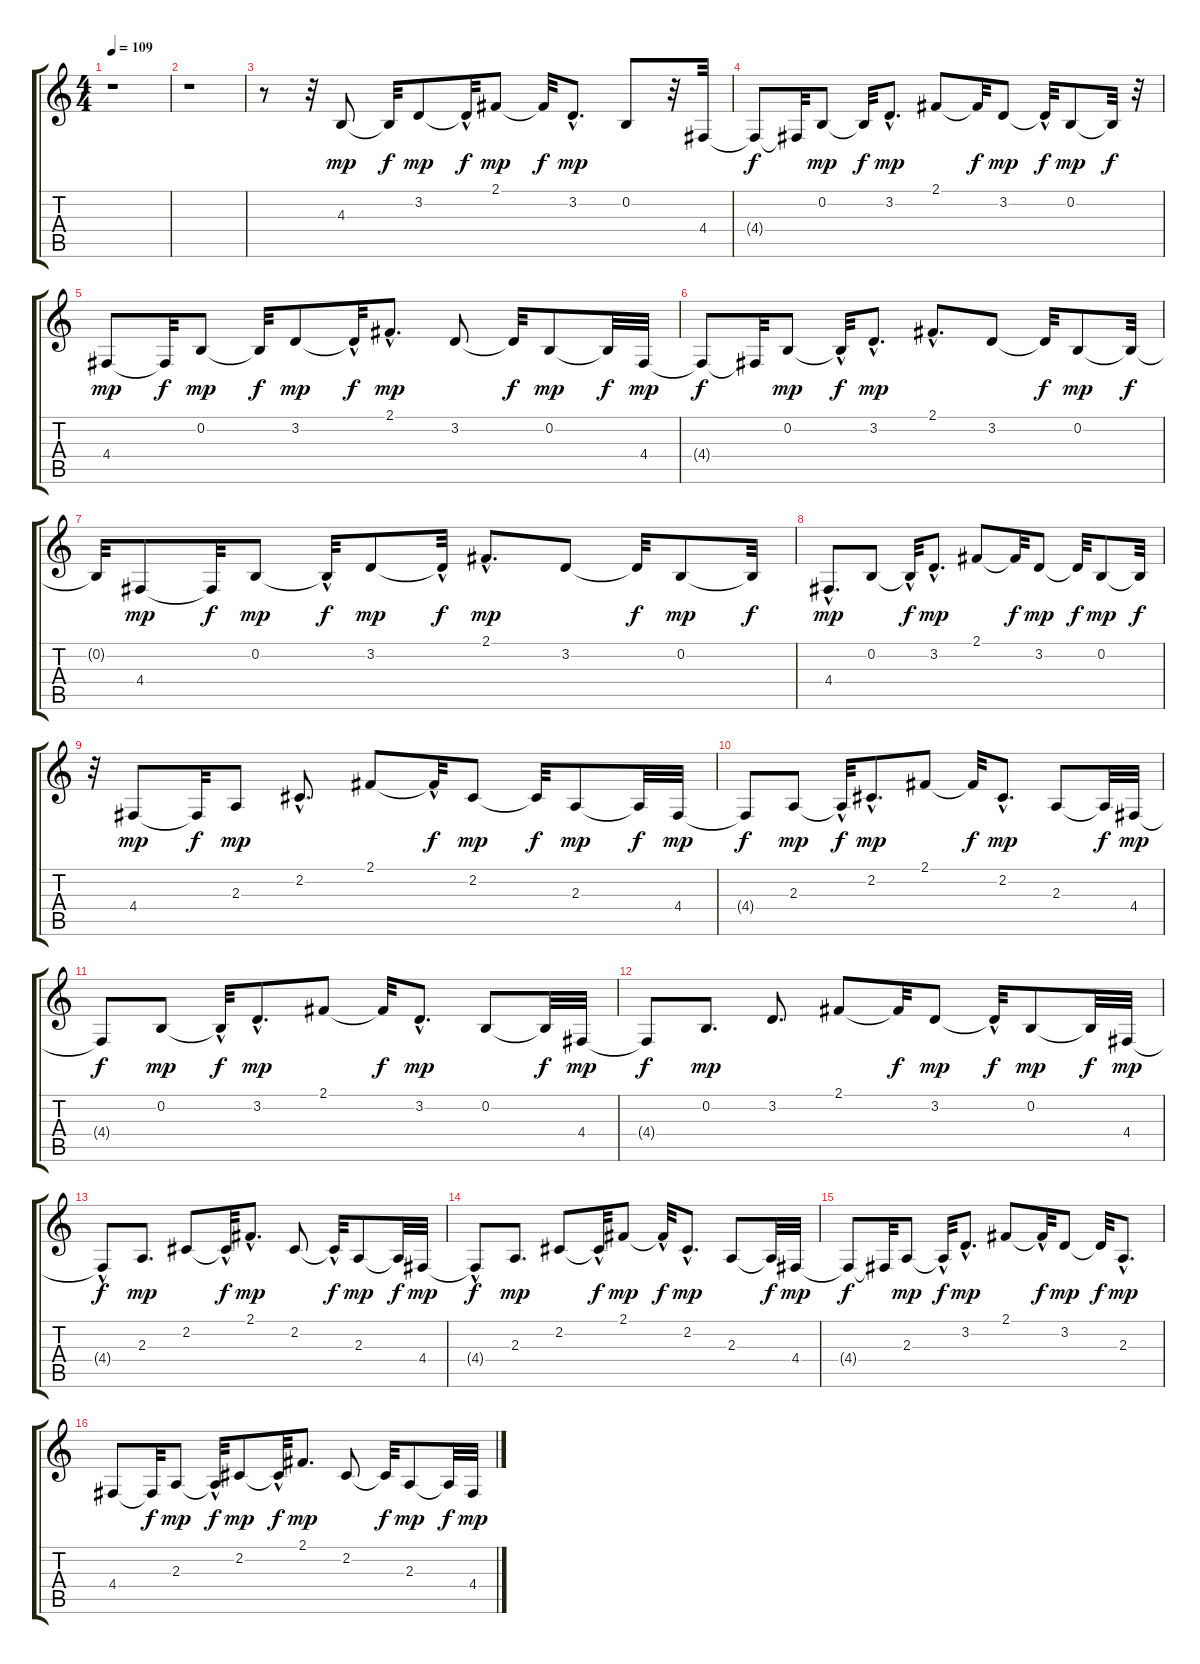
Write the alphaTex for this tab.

\track "" {instrument harpsichord}
\staff {score tabs}
\tuning (E4 B3 G3 D3 A2 E2) {hide}
\ts (4 4)
\tempo 109
\clef g2
\ks c
r.1{dy mp instrument harpsichord} |
r.1 |
r.8 r.32 4.3.8 4.3{t}.32{dy f} 3.2.8{dy mp} 3.2{hac t}.32{dy f} 2.1.8{dy mp} 2.1{t}.32{dy f} 3.2{hac}.8{d dy mp} 0.2.8 r.32 4.4.32 |
4.4{t}.8{dy f} 4.4{t}.32 0.2.8{dy mp} 0.2{t}.32{dy f} 3.2{hac}.8{d dy mp} 2.1.8 2.1{t}.32{dy f} 3.2.8{dy mp} 3.2{hac t}.32{dy f} 0.2.8{dy mp} 0.2{t}.32{dy f} r.32 |
4.4.8{dy mp} 4.4{t}.32{dy f} 0.2.8{dy mp} 0.2{t}.32{dy f} 3.2.8{dy mp} 3.2{hac t}.32{dy f} 2.1{hac}.8{d dy mp} 3.2.8 3.2{t}.32{dy f} 0.2.8{dy mp} 0.2{t}.32{dy f} 4.4.32{dy mp} |
4.4{t}.8{dy f} 4.4{t}.32 0.2.8{dy mp} 0.2{hac t}.32{dy f} 3.2{hac}.8{d dy mp} 2.1{hac}.8{d} 3.2.8 3.2{t}.32{dy f} 0.2.8{dy mp} 0.2{t}.32{dy f} |
0.2{t}.32 4.4.8{dy mp} 4.4{t}.32{dy f} 0.2.8{dy mp} 0.2{hac t}.32{dy f} 3.2.8{dy mp} 3.2{hac t}.32{dy f} 2.1{hac}.8{d dy mp} 3.2.8 3.2{t}.32{dy f} 0.2.8{dy mp} 0.2{t}.32{dy f} |
4.4{hac}.8{d dy mp} 0.2.8 0.2{hac t}.32{dy f} 3.2{hac}.8{d dy mp} 2.1.8 2.1{t}.32{dy f} 3.2.8{dy mp} 3.2{t}.32{dy f} 0.2.8{dy mp} 0.2{t}.32{dy f} |
r.32 4.4.8{dy mp} 4.4{t}.32{dy f} 2.3.8{dy mp} 2.2{hac}.8{d} 2.1.8 2.1{hac t}.32{dy f} 2.2.8{dy mp} 2.2{t}.32{dy f} 2.3.8{dy mp} 2.3{t}.32{dy f} 4.4.32{dy mp} |
4.4{t}.8{dy f} 2.3.8{dy mp} 2.3{hac t}.32{dy f} 2.2{hac}.8{d dy mp} 2.1.8 2.1{t}.32{dy f} 2.2{hac}.8{d dy mp} 2.3.8 2.3{t}.32{dy f} 4.4.32{dy mp} |
4.4{t}.8{dy f} 0.2.8{dy mp} 0.2{hac t}.32{dy f} 3.2{hac}.8{d dy mp} 2.1.8 2.1{t}.32{dy f} 3.2{hac}.8{d dy mp} 0.2.8 0.2{t}.32{dy f} 4.4.32{dy mp} |
4.4{t}.8{dy f} 0.2.8{d dy mp} 3.2.8{d} 2.1.8 2.1{t}.32{dy f} 3.2.8{dy mp} 3.2{hac t}.32{dy f} 0.2.8{dy mp} 0.2{t}.32{dy f} 4.4.32{dy mp} |
4.4{hac t}.8{dy f} 2.3.8{d dy mp} 2.2.8 2.2{hac t}.32{dy f} 2.1{hac}.8{d dy mp} 2.2.8 2.2{hac t}.32{dy f} 2.3.8{dy mp} 2.3{t}.32{dy f} 4.4.32{dy mp} |
4.4{hac t}.8{dy f} 2.3.8{d dy mp} 2.2.8 2.2{hac t}.32{dy f} 2.1.8{dy mp} 2.1{hac t}.32{dy f} 2.2{hac}.8{d dy mp} 2.3.8 2.3{t}.32{dy f} 4.4.32{dy mp} |
4.4{t}.8{dy f} 4.4{t}.32 2.3.8{dy mp} 2.3{hac t}.32{dy f} 3.2{hac}.8{d dy mp} 2.1.8 2.1{hac t}.32{dy f} 3.2.8{dy mp} 3.2{t}.32{dy f} 2.3{hac}.8{d dy mp} |
4.4.8 4.4{t}.32{dy f} 2.3.8{dy mp} 2.3{hac t}.32{dy f} 2.2.8{dy mp} 2.2{hac t}.32{dy f} 2.1.8{d dy mp} 2.2.8 2.2{t}.32{dy f} 2.3.8{dy mp} 2.3{t}.32{dy f} 4.4.32{dy mp}
